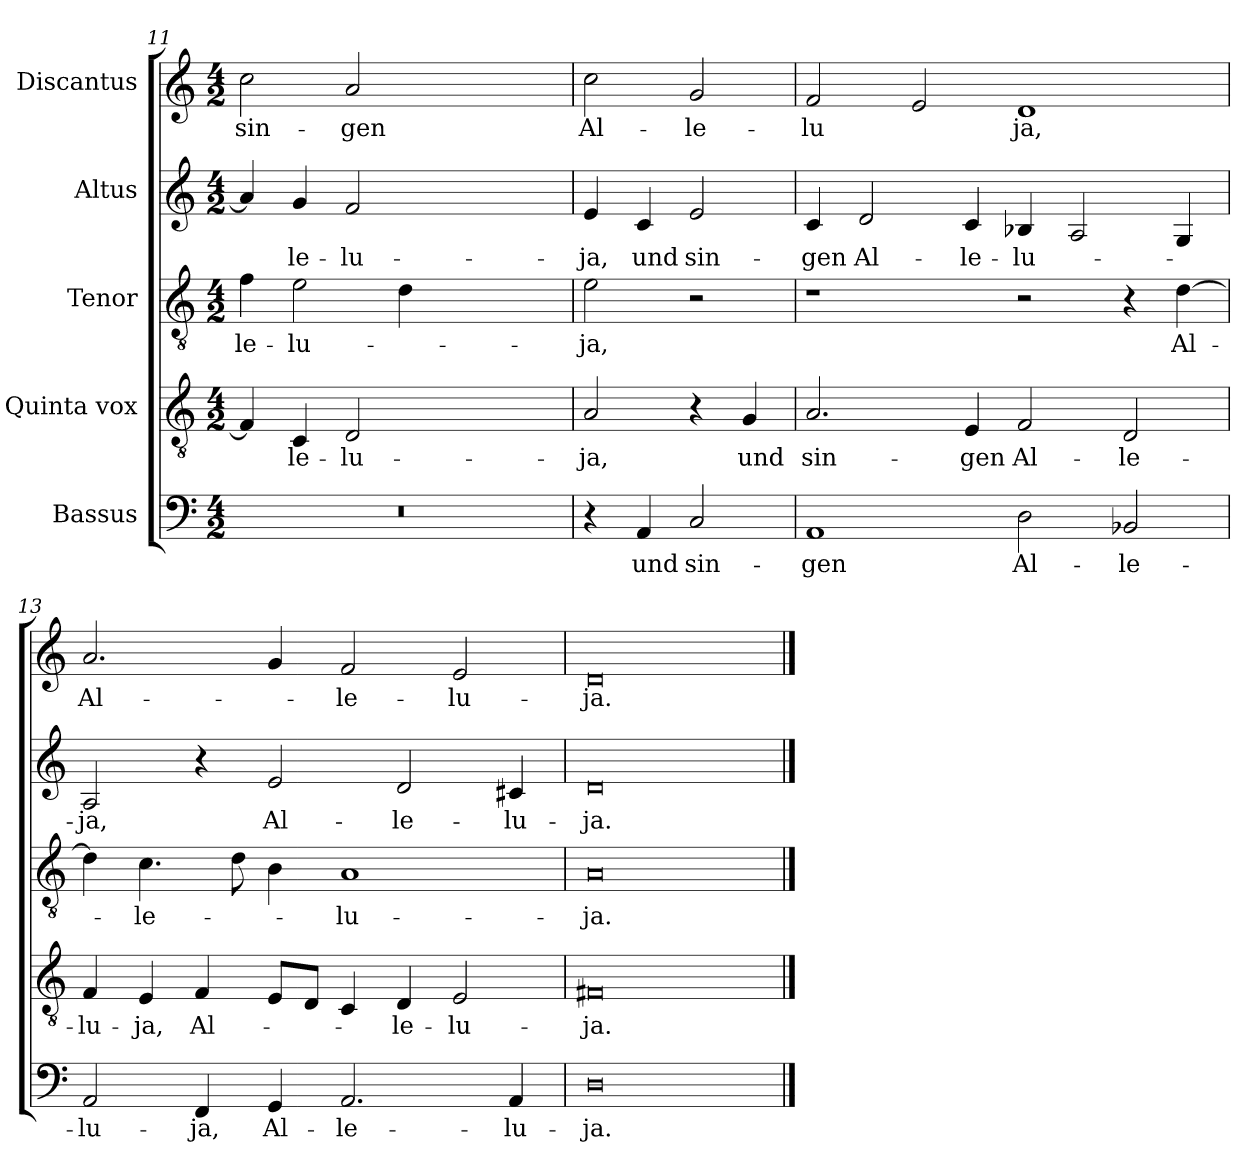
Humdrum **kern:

**kern	**text	**kern	**text	**kern	**text	**kern	**text	**kern	**text
*part5	*part5	*part4	*part4	*part3	*part3	*part2	*part2	*part1	*part1
*staff5	*staff5	*staff4	*staff4	*staff3	*staff3	*staff2	*staff2	*staff1	*staff1
*I"Bassus	*	*I"Quinta vox	*	*I"Tenor	*	*I"Altus	*	*I"Discantus	*
*clefF4	*	*clefGv2	*	*clefGv2	*	*clefG2	*	*clefG2	*
*k[]	*	*k[]	*	*k[]	*	*k[]	*	*k[]	*
*M4/2	*	*M4/2	*	*M4/2	*	*M4/2	*	*M4/2	*
=11	=11	=11	=11	=11	=11	=11	=11	=11	=11
!	!	!	!	!	!LO:LY:b	!	!	!	!LO:LY:b
0r	.	4F/]	.	4f\	-le-	4a/]	.	2cc\	sin-
!	!	!	!LO:LY:b	!	!LO:LY:b	!	!LO:LY:b	!	!
.	.	4C/	-le-	2e\	-lu-	4g/	-le-	.	.
!	!	!	!LO:LY:b	!	!	!	!LO:LY:b	!	!LO:LY:b
.	.	2D/	-lu-	.	.	2f/	-lu-	2a/	-gen
.	.	.	.	4d\	.	.	.	.	.
.	.	1ryy	.	1ryy	.	1ryy	.	1ryy	.
!!LO:LB:g=z
=11X3	=11X3	=11X3	=11X3	=11X3	=11X3	=11X3	=11X3	=11X3	=11X3
!	!	!	!LO:LY:b	!	!LO:LY:b	!	!LO:LY:b	!	!LO:LY:b
4r	.	2A/	-ja,	2e\	-ja,	4e/	-ja,	2cc\	Al-
!	!LO:LY:b	!	!	!	!	!	!LO:LY:b	!	!
4AA/	und	.	.	.	.	4c/	und	.	.
!	!LO:LY:b	!	!	!	!	!	!LO:LY:b	!	!LO:LY:b
2C/	sin-	4r	.	2r	.	2e/	sin-	2g/	-le-
!	!	!	!LO:LY:b	!	!	!	!	!	!
.	.	4G/	und	.	.	.	.	.	.
=12	=12	=12	=12	=12	=12	=12	=12	=12	=12
!	!LO:LY:b	!	!LO:LY:b	!	!	!	!LO:LY:b	!	!LO:LY:b
1AA	-gen	2.A/	sin-	1r	.	4c/	-gen	2f/	-lu
!	!	!	!	!	!	!	!LO:LY:b	!	!
.	.	.	.	.	.	2d/	Al-	.	.
.	.	.	.	.	.	.	.	2e/	.
!	!	!	!LO:LY:b	!	!	!	!LO:LY:b	!	!
.	.	4E/	-gen	.	.	4c/	-le-	.	.
!	!LO:LY:b	!	!LO:LY:b	!	!	!	!LO:LY:b	!	!LO:LY:b
2D\	Al-	2F/	Al-	2r	.	4B-X/	-lu-	1d	ja,
.	.	.	.	.	.	2A/	.	.	.
!	!LO:LY:b	!	!LO:LY:b	!	!	!	!	!	!
2BB-X/	-le-	2D/	-le-	4r	.	.	.	.	.
!	!	!	!	!	!LO:LY:b	!	!	!	!
.	.	.	.	[4d\	Al-	4G/	.	.	.
=13	=13	=13	=13	=13	=13	=13	=13	=13	=13
!	!LO:LY:b	!	!LO:LY:b	!	!	!	!LO:LY:b	!	!LO:LY:b
2AA/	-lu-	4F/	-lu-	4d\]	.	2A/	-ja,	2.a/	Al-
!	!	!	!LO:LY:b	!	!LO:LY:b	!	!	!	!
.	.	4E/	-ja,	4.c\	-le-	.	.	.	.
!	!LO:LY:b	!	!LO:LY:b	!	!	!	!	!	!
4FF/	-ja,	4F/	Al-	.	.	4r	.	.	.
.	.	.	.	8d\	.	.	.	.	.
!	!LO:LY:b	!	!	!	!	!	!LO:LY:b	!	!
4GG/	Al-	8E/L	.	4B\	.	2e/	Al-	4g/	.
.	.	8D/J	.	.	.	.	.	.	.
!	!LO:LY:b	!	!	!	!LO:LY:b	!	!	!	!LO:LY:b
2.AA/	-le-	4C/	.	1A	-lu-	.	.	2f/	-le-
!	!	!	!LO:LY:b	!	!	!	!LO:LY:b	!	!
.	.	4D/	-le-	.	.	2d/	-le-	.	.
!	!	!	!LO:LY:b	!	!	!	!	!	!LO:LY:b
.	.	2E/	-lu-	.	.	.	.	2e/	-lu-
!	!LO:LY:b	!	!	!	!	!	!LO:LY:b	!	!
4AA/	-lu-	.	.	.	.	4c#X/	-lu-	.	.
=14	=14	=14	=14	=14	=14	=14	=14	=14	=14
!	!LO:LY:b	!	!LO:LY:b	!	!LO:LY:b	!	!LO:LY:b	!	!LO:LY:b
0D	-ja.	0F#X	-ja.	0A	-ja.	0d	-ja.	0d	-ja.
==	==	==	==	==	==	==	==	==	==
*-	*-	*-	*-	*-	*-	*-	*-	*-	*-
